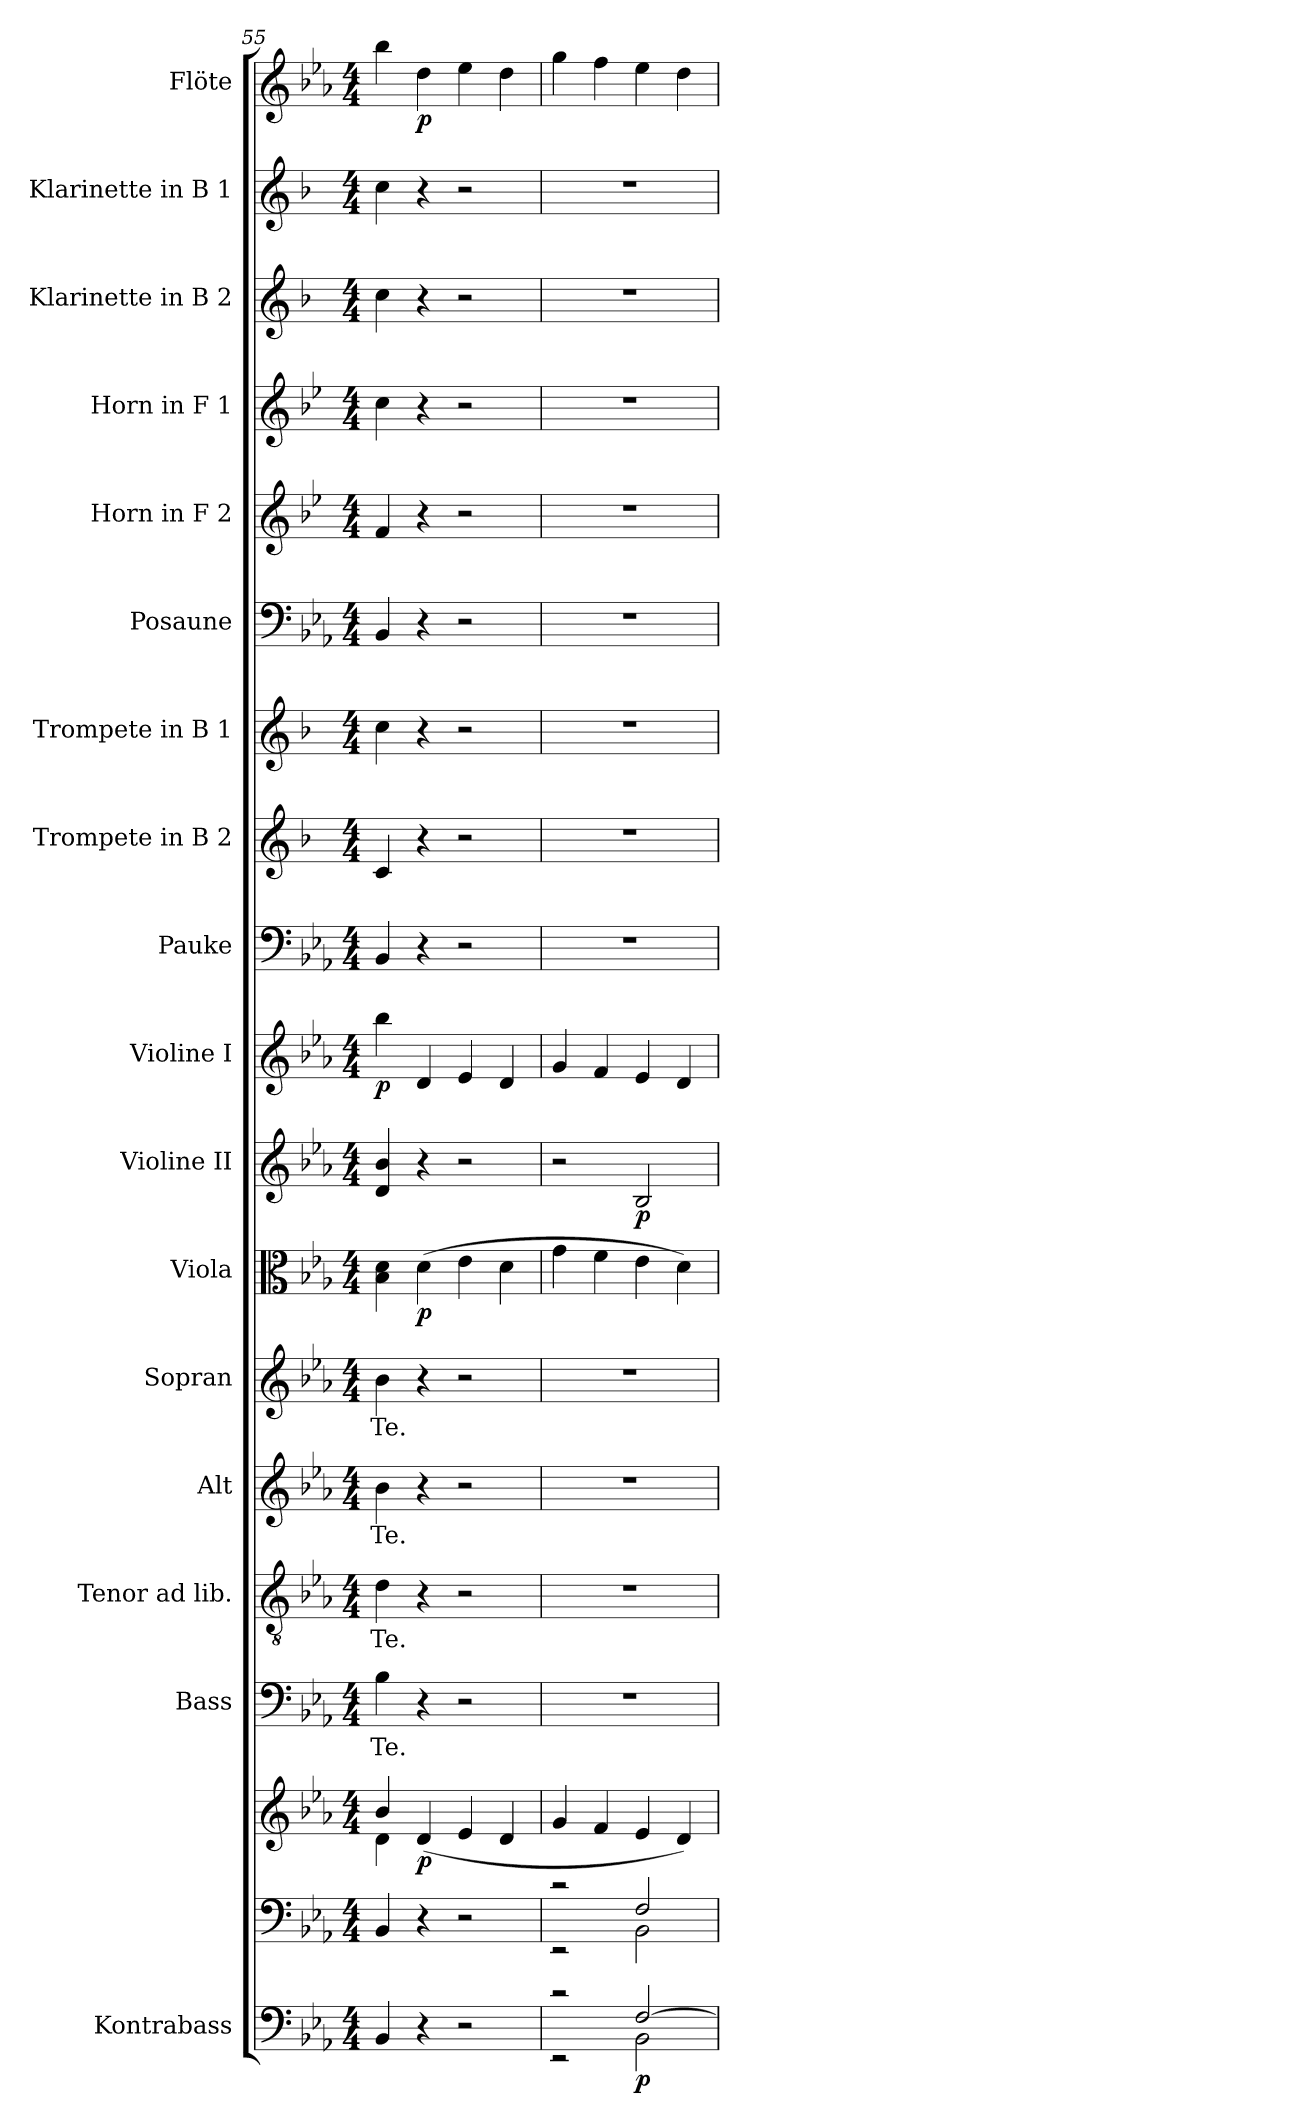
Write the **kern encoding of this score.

**kern	**dynam	**kern	**kern	**dynam	**kern	**text	**kern	**text	**kern	**text	**kern	**text	**kern	**dynam	**kern	**dynam	**kern	**dynam	**kern	**kern	**kern	**kern	**kern	**kern	**kern	**kern	**kern	**dynam
*part18	*part18	*part17	*part17	*part17	*part16	*part16	*part15	*part15	*part14	*part14	*part13	*part13	*part12	*part12	*part11	*part11	*part10	*part10	*part9	*part8	*part7	*part6	*part5	*part4	*part3	*part2	*part1	*part1
*staff19	*staff19	*staff18	*staff17	*staff17/18	*staff16	*staff16	*staff15	*staff15	*staff14	*staff14	*staff13	*staff13	*staff12	*staff12	*staff11	*staff11	*staff10	*staff10	*staff9	*staff8	*staff7	*staff6	*staff5	*staff4	*staff3	*staff2	*staff1	*staff1
*I"Kontrabass	*	*	*	*	*I"Bass	*	*I"Tenor ad lib.	*	*I"Alt	*	*I"Sopran	*	*I"Viola	*	*I"Violine II	*	*I"Violine I	*	*I"Pauke	*I"Trompete in B 2	*I"Trompete in B 1	*I"Posaune	*I"Horn in F 2	*I"Horn in F 1	*I"Klarinette in B 2	*I"Klarinette in B 1	*I"Flöte	*
*I'Kb.	*	*	*	*	*I'B	*	*I'T	*	*I'A	*	*I'S	*	*I'Vla.	*	*I'Vl. II	*	*I'Vl. I	*	*I'Pk.	*	*	*I'Pos.	*I'Hrn. 2	*I'Hrn. 1	*	*	*I'Fl.	*
*clefF4	*	*clefF4	*clefG2	*	*clefF4	*	*clefGv2	*	*clefG2	*	*clefG2	*	*clefC3	*	*clefG2	*	*clefG2	*	*clefF4	*clefG2	*clefG2	*clefF4	*clefG2	*clefG2	*clefG2	*clefG2	*clefG2	*
*ITrd7c12	*	*	*	*	*	*	*	*	*	*	*	*	*	*	*	*	*	*	*	*ITrd1c2	*ITrd1c2	*	*ITrd4c7	*ITrd4c7	*ITrd1c2	*ITrd1c2	*	*
*k[b-e-a-]	*	*k[b-e-a-]	*k[b-e-a-]	*	*k[b-e-a-]	*	*k[b-e-a-]	*	*k[b-e-a-]	*	*k[b-e-a-]	*	*k[b-e-a-]	*	*k[b-e-a-]	*	*k[b-e-a-]	*	*k[b-e-a-]	*k[b-e-a-]	*k[b-e-a-]	*k[b-e-a-]	*k[b-e-a-]	*k[b-e-a-]	*k[b-e-a-]	*k[b-e-a-]	*k[b-e-a-]	*
*E-:	*	*E-:	*E-:	*	*E-:	*	*E-:	*	*E-:	*	*E-:	*	*E-:	*	*E-:	*	*E-:	*	*E-:	*E-:	*E-:	*E-:	*E-:	*E-:	*E-:	*E-:	*E-:	*
*M4/4	*	*M4/4	*M4/4	*	*M4/4	*	*M4/4	*	*M4/4	*	*M4/4	*	*M4/4	*	*M4/4	*	*M4/4	*	*M4/4	*M4/4	*M4/4	*M4/4	*M4/4	*M4/4	*M4/4	*M4/4	*M4/4	*
=55	=55	=55	=55	=55	=55	=55	=55	=55	=55	=55	=55	=55	=55	=55	=55	=55	=55	=55	=55	=55	=55	=55	=55	=55	=55	=55	=55	=55
*	*	*	*^	*	*	*	*	*	*	*	*	*	*	*	*	*	*	*	*	*	*	*	*	*	*	*	*	*
!	!	!	!	!	!	!	!LO:LY:b	!	!LO:LY:b	!	!LO:LY:b	!	!LO:LY:b	!	!	!	!	!	!LO:DY:b	!	!	!	!	!	!	!	!	!	!
4BBB-/	.	4BB-/	4b-/	4d\	.	4B-\	Te.	4d\	Te.	4b-\	Te.	4b-\	Te.	4B-\ 4d\	.	4d/ 4b-/	.	4bb-\	p	4BB-/	4B-/	4b-\	4BB-/	4B-/	4f\	4b-\	4b-\	4bb-\	.
!	!	!	!	!	!LO:DY:b	!	!	!	!	!	!	!	!	!	!LO:DY:b	!	!	!	!	!	!	!	!	!	!	!	!	!	!LO:DY:b
4r	.	4r	(<4d/	2.ryy	p	4r	.	4r	.	4r	.	4r	.	(>4d\	p	4r	.	4d/	.	4r	4r	4r	4r	4r	4r	4r	4r	4dd\	p
2r	.	2r	4e-/	.	.	2r	.	2r	.	2r	.	2r	.	4e-\	.	2r	.	4e-/	.	2r	2r	2r	2r	2r	2r	2r	2r	4ee-\	.
.	.	.	4d/	.	.	.	.	.	.	.	.	.	.	4d\	.	.	.	4d/	.	.	.	.	.	.	.	.	.	4dd\	.
*	*	*	*v	*v	*	*	*	*	*	*	*	*	*	*	*	*	*	*	*	*	*	*	*	*	*	*	*	*	*
=56	=56	=56	=56	=56	=56	=56	=56	=56	=56	=56	=56	=56	=56	=56	=56	=56	=56	=56	=56	=56	=56	=56	=56	=56	=56	=56	=56	=56
*^	*	*^	*	*	*	*	*	*	*	*	*	*	*	*	*	*	*	*	*	*	*	*	*	*	*	*	*	*
2rc	2rEE	.	2rc	2rEE	4g/	.	1r	.	1r	.	1r	.	1r	.	4g\	.	2r	.	4g/	.	1r	1r	1r	1r	1r	1r	1r	1r	4gg\	.
.	.	.	.	.	4f/	.	.	.	.	.	.	.	.	.	4f\	.	.	.	4f/	.	.	.	.	.	.	.	.	.	4ff\	.
!	!	!LO:DY:b	!	!	!	!	!	!	!	!	!	!	!	!	!	!	!	!LO:DY:b	!	!	!	!	!	!	!	!	!	!	!	!
[>2FF/	2BBB-\	p	2F/	2BB-\	4e-/	.	.	.	.	.	.	.	.	.	4e-\	.	2B-/	p	4e-/	.	.	.	.	.	.	.	.	.	4ee-\	.
.	.	.	.	.	4d/)	.	.	.	.	.	.	.	.	.	4d\)	.	.	.	4d/	.	.	.	.	.	.	.	.	.	4dd\	.
*v	*v	*	*	*	*	*	*	*	*	*	*	*	*	*	*	*	*	*	*	*	*	*	*	*	*	*	*	*	*	*
*	*	*v	*v	*	*	*	*	*	*	*	*	*	*	*	*	*	*	*	*	*	*	*	*	*	*	*	*	*	*
=	=	=	=	=	=	=	=	=	=	=	=	=	=	=	=	=	=	=	=	=	=	=	=	=	=	=	=	=
*-	*-	*-	*-	*-	*-	*-	*-	*-	*-	*-	*-	*-	*-	*-	*-	*-	*-	*-	*-	*-	*-	*-	*-	*-	*-	*-	*-	*-
